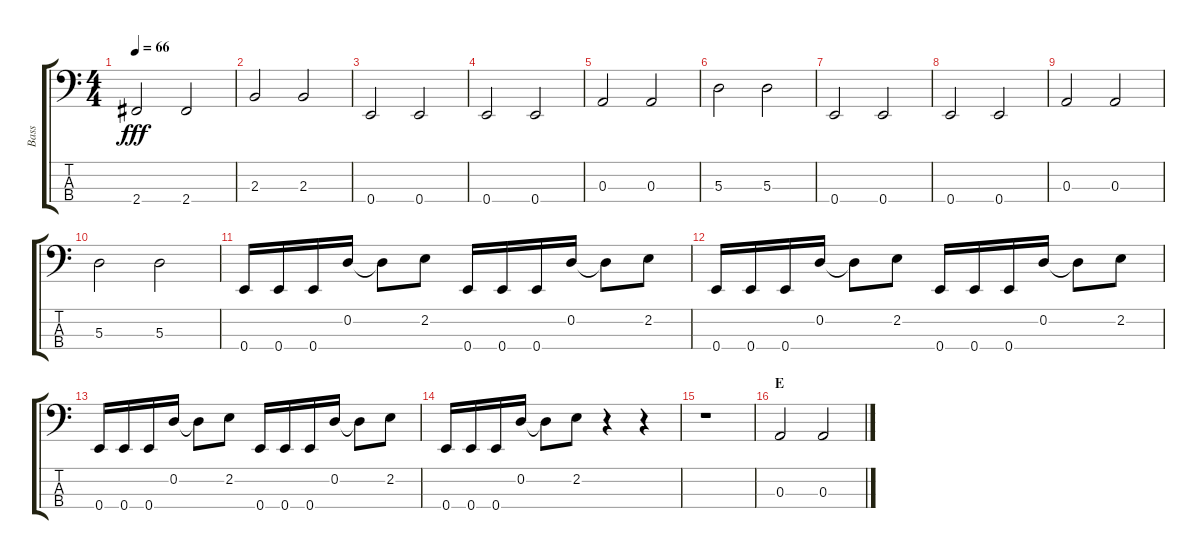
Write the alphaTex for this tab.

\track ("Bass" "Bass") {instrument electricbassfinger}
\staff {score tabs}
\tuning (G2 D2 A1 E1) {hide}
\ts (4 4)
\tempo 66
\clef f4
\ks c
2.4.2{dy fff} 2.4.2 |
2.3.2 2.3.2 |
0.4.2 0.4.2 |
0.4.2 0.4.2 |
0.3.2 0.3.2 |
5.3.2 5.3.2 |
0.4.2 0.4.2 |
0.4.2 0.4.2 |
0.3.2 0.3.2 |
5.3.2 5.3.2 |
0.4.16 0.4.16 0.4.16 0.2.16 0.2{t}.8 2.2.8 0.4.16 0.4.16 0.4.16 0.2.16 0.2{t}.8 2.2.8 |
0.4.16 0.4.16 0.4.16 0.2.16 0.2{t}.8 2.2.8 0.4.16 0.4.16 0.4.16 0.2.16 0.2{t}.8 2.2.8 |
0.4.16 0.4.16 0.4.16 0.2.16 0.2{t}.8 2.2.8 0.4.16 0.4.16 0.4.16 0.2.16 0.2{t}.8 2.2.8 |
0.4.16 0.4.16 0.4.16 0.2.16 0.2{t}.8 2.2.8 r.4 r.4 |
r.1 |
\section ("" "E")
0.3.2 0.3.2
